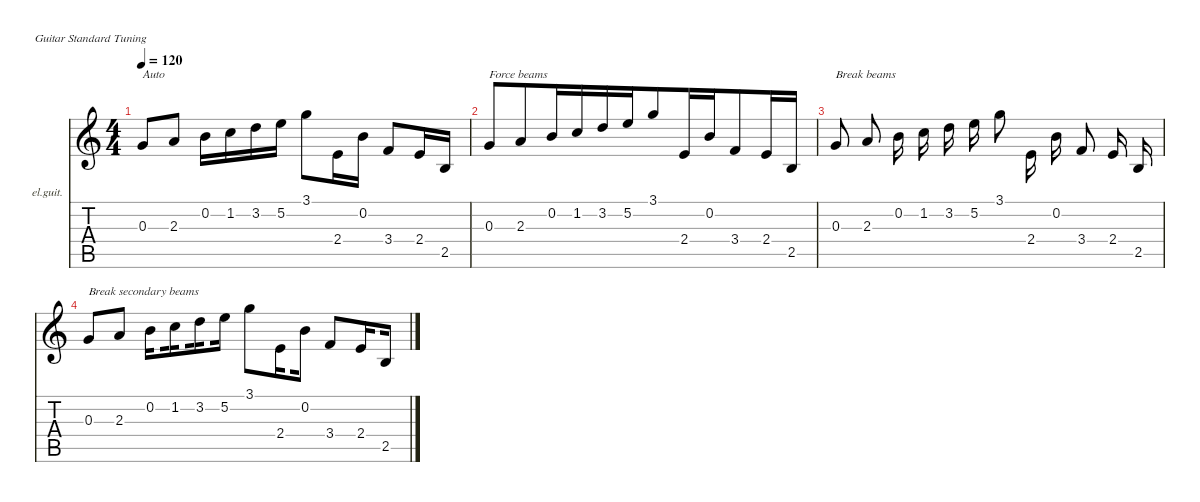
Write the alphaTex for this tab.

\defaultSystemsLayout 4
\hideDynamics
\bracketExtendMode nobrackets
\firstSystemTrackNameOrientation horizontal
\otherSystemsTrackNameOrientation horizontal
\track ("Clean Guitar" "el.guit.") {instrument electricguitarclean}
\staff {score tabs}
\tuning (E4 B3 G3 D3 A2 E2)
\ts (4 4)
\tempo 120
\clef g2
\ks c
0.3.8{txt "Auto" dy mf instrument electricguitarclean beam Up} 2.3.8{beam Up} 0.2.16{beam Down} 1.2.16{beam Down} 3.2.16{beam Down} 5.2.16{beam Down} 3.1.8{beam Down} 2.4.16{beam Down} 0.2.16{beam Down} 3.4.8{beam Up} 2.4.16{beam Up} 2.5.16{beam Up} |
0.3.8{txt "Force beams" beam Up beam merge} 2.3.8{beam Up beam merge} 0.2.16{beam Up beam merge} 1.2.16{beam Up beam merge} 3.2.16{beam Up beam merge} 5.2.16{beam Up beam merge} 3.1.8{beam Up beam merge} 2.4.16{beam Up beam merge} 0.2.16{beam Up beam merge} 3.4.8{beam Up beam merge} 2.4.16{beam Up beam merge} 2.5.16{beam Up} |
0.3.8{txt "Break beams" beam Up beam split} 2.3.8{beam Up beam split} 0.2.16{beam Down beam split} 1.2.16{beam Down beam split} 3.2.16{beam Down beam split} 5.2.16{beam Down beam split} 3.1.8{beam Down beam split} 2.4.16{beam Down beam split} 0.2.16{beam Down beam split} 3.4.8{beam Up beam split} 2.4.16{beam Up beam split} 2.5.16{beam Up} |
0.3.8{txt "Break secondary beams" beam Up} 2.3.8{beam Up} 0.2.16{beam Down beam splitsecondary} 1.2.16{beam Down beam splitsecondary} 3.2.16{beam Down beam splitsecondary} 5.2.16{beam Down beam splitsecondary} 3.1.8{beam Down} 2.4.16{beam Down beam splitsecondary} 0.2.16{beam Down beam splitsecondary} 3.4.8{beam Up} 2.4.16{beam Up beam splitsecondary} 2.5.16{beam Up}
